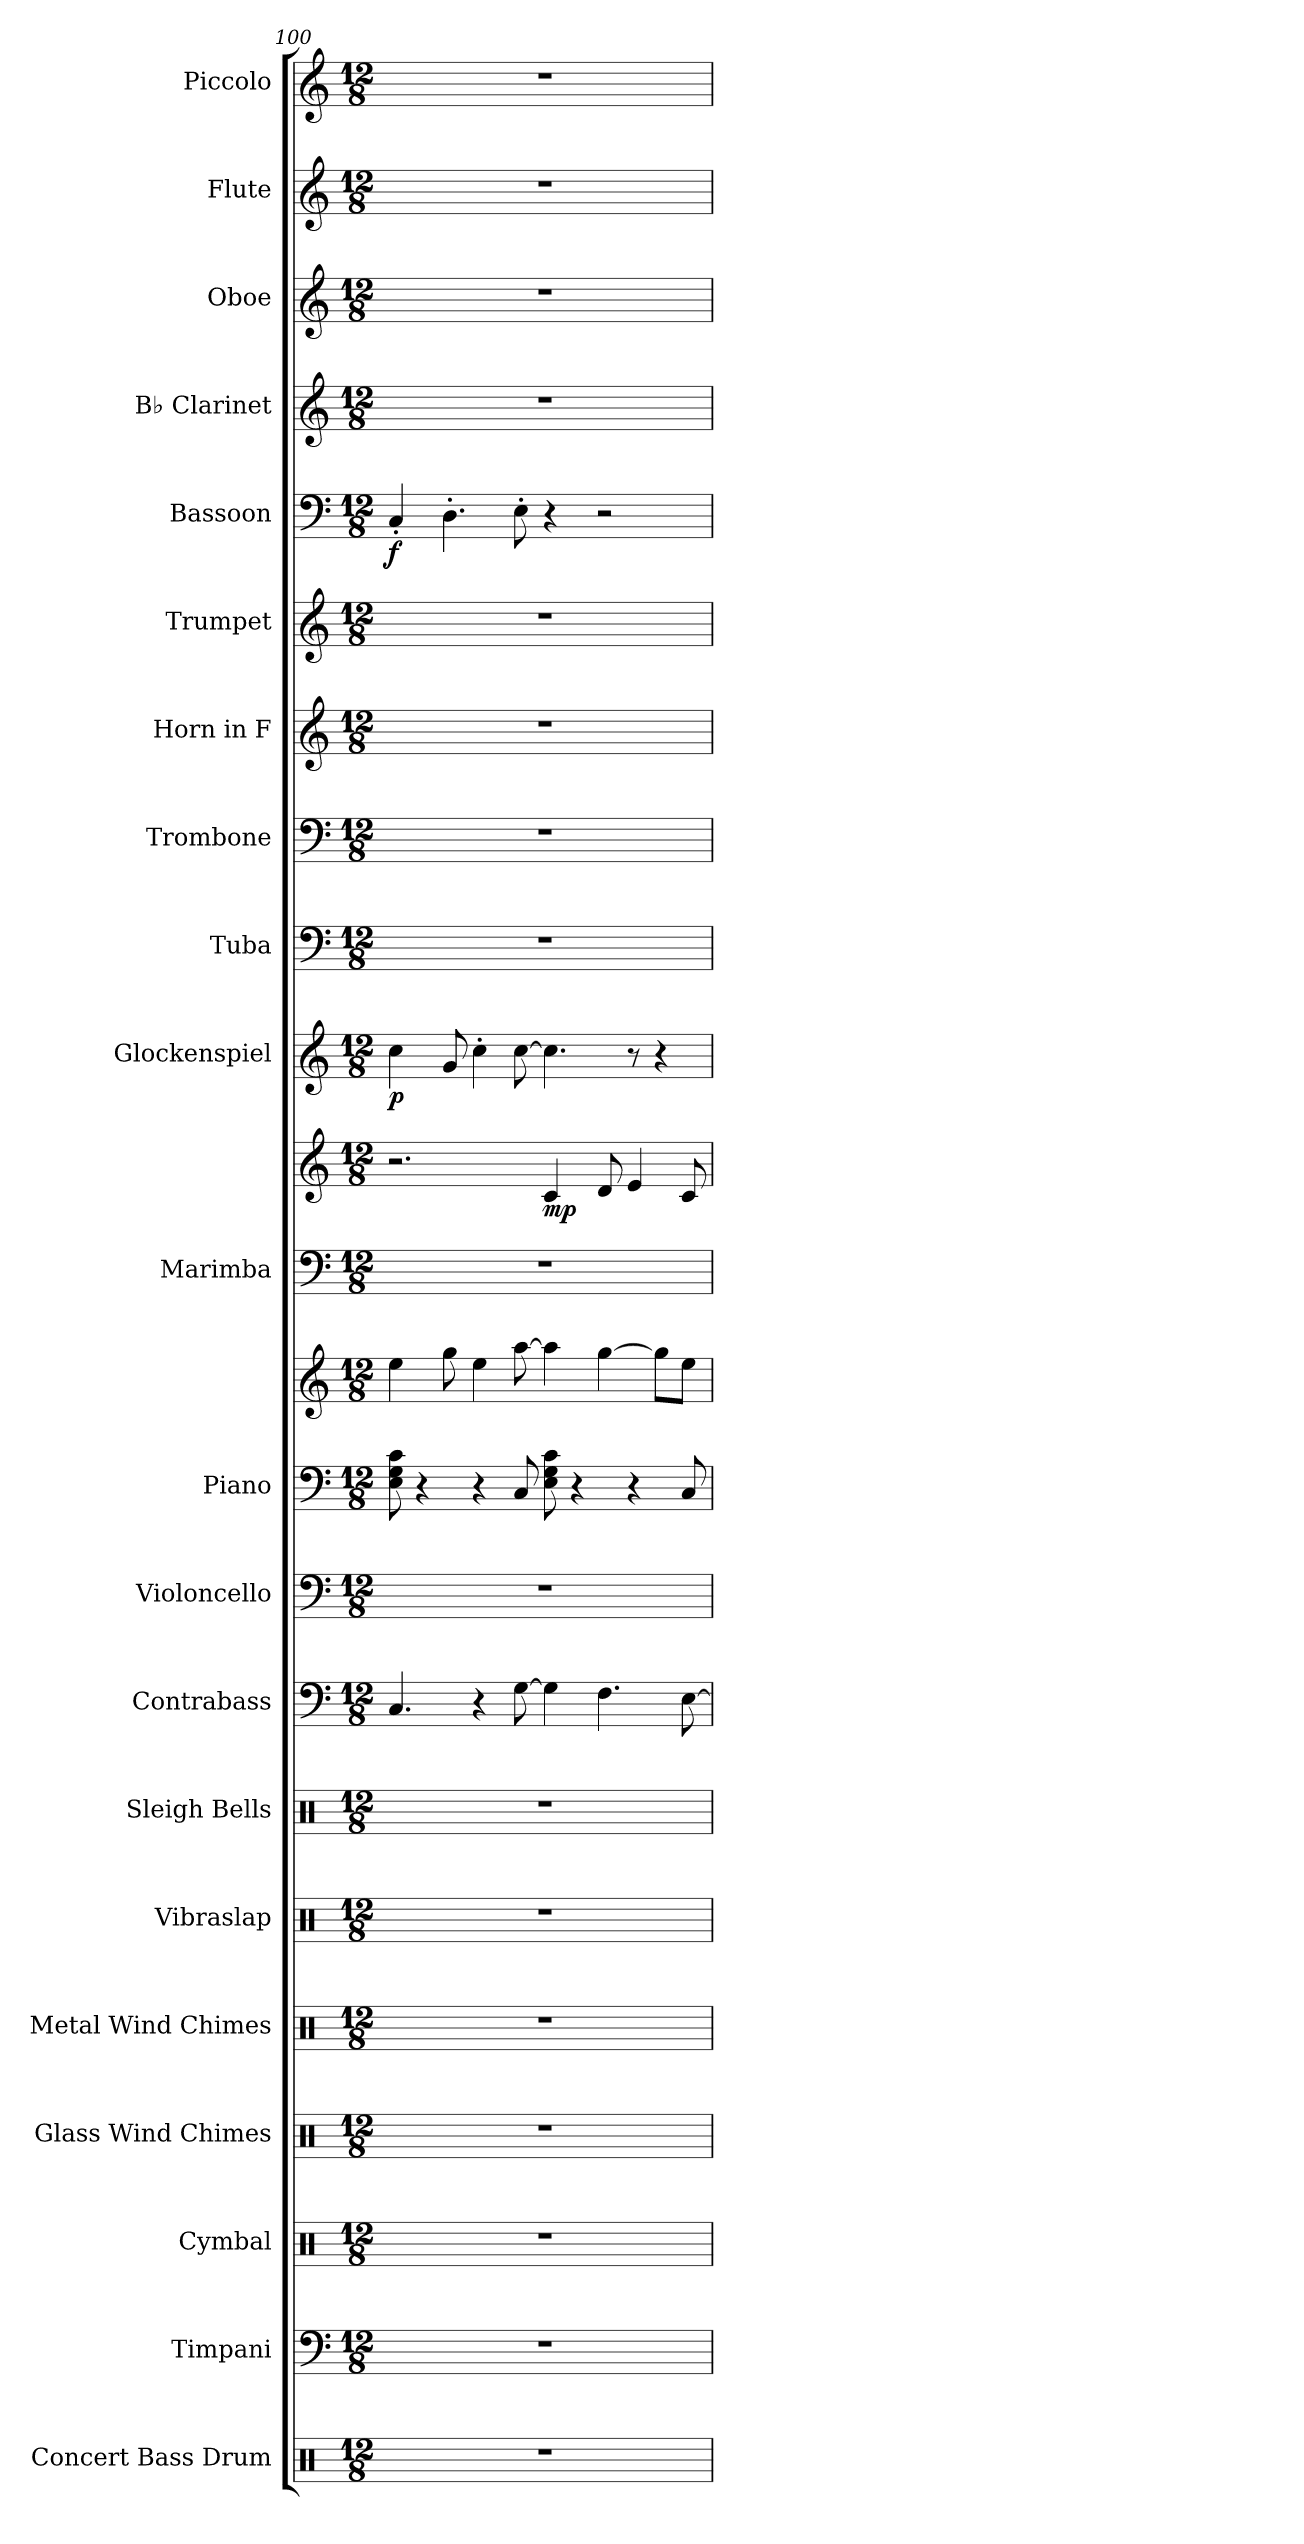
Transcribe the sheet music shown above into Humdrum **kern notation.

**kern	**kern	**kern	**kern	**kern	**kern	**kern	**kern	**kern	**kern	**kern	**kern	**kern	**dynam	**kern	**dynam	**kern	**kern	**kern	**kern	**kern	**dynam	**kern	**kern	**kern	**kern
*part21	*part20	*part19	*part18	*part17	*part16	*part15	*part14	*part13	*part12	*part12	*part11	*part11	*part11	*part10	*part10	*part9	*part8	*part7	*part6	*part5	*part5	*part4	*part3	*part2	*part1
*staff23	*staff22	*staff21	*staff20	*staff19	*staff18	*staff17	*staff16	*staff15	*staff14	*staff13	*staff12	*staff11	*staff11/12	*staff10	*staff10	*staff9	*staff8	*staff7	*staff6	*staff5	*staff5	*staff4	*staff3	*staff2	*staff1
*I"Concert Bass Drum	*I"Timpani	*I"Cymbal	*I"Glass Wind Chimes	*I"Metal Wind Chimes	*I"Vibraslap	*I"Sleigh Bells	*I"Contrabass	*I"Violoncello	*I"Piano	*	*I"Marimba	*	*	*I"Glockenspiel	*	*I"Tuba	*I"Trombone	*I"Horn in F	*I"Trumpet	*I"Bassoon	*	*I"B♭ Clarinet	*I"Oboe	*I"Flute	*I"Piccolo
*I'Con. BD	*I'Timp.	*I'Cym.	*I'Gl. Wn Ch.	*I'Met. Wn Ch.	*I'Vibslp.	*I'Sle. Be.	*I'Cb.	*I'Vc.	*I'Pno.	*	*I'Mrm.	*	*	*I'Glock.	*	*I'Tba.	*I'Tbn.	*	*I'Tpt.	*I'Bsn.	*	*I'B♭ Cl.	*I'Ob.	*I'Fl.	*I'Picc.
*clefX	*clefF4	*clefX	*clefX	*clefX	*clefX	*clefX	*clefF4	*clefF4	*clefF4	*clefG2	*clefF4	*clefG2	*	*clefG2	*	*clefF4	*clefF4	*clefG2	*clefG2	*clefF4	*	*clefG2	*clefG2	*clefG2	*clefG2
*	*	*	*	*	*	*	*ITrd7c12	*	*	*	*	*	*	*ITrd-14c-24	*	*	*	*ITrd4c7	*ITrd1c2	*	*	*ITrd1c2	*	*	*ITrd-7c-12
*k[]	*k[]	*k[]	*k[]	*k[]	*k[]	*k[]	*k[]	*k[]	*k[]	*k[]	*k[]	*k[]	*	*k[]	*	*k[]	*k[]	*k[b-]	*k[b-e-]	*k[]	*	*k[b-e-]	*k[]	*k[]	*k[]
*M12/8	*M12/8	*M12/8	*M12/8	*M12/8	*M12/8	*M12/8	*M12/8	*M12/8	*M12/8	*M12/8	*M12/8	*M12/8	*	*M12/8	*	*M12/8	*M12/8	*M12/8	*M12/8	*M12/8	*	*M12/8	*M12/8	*M12/8	*M12/8
=100	=100	=100	=100	=100	=100	=100	=100	=100	=100	=100	=100	=100	=100	=100	=100	=100	=100	=100	=100	=100	=100	=100	=100	=100	=100
!	!	!	!	!	!	!	!	!	!	!	!	!	!	!	!LO:DY:b	!	!	!	!	!	!LO:DY:b	!	!	!	!
1.r	1.r	1.r	1.r	1.r	1.r	1.r	4.CC/	1.r	8E\ 8G\ 8c\	4ee\	1.r	2.r	.	4cccc\	p	1.r	1.r	1.r	1.r	4C'/	f	1.r	1.r	1.r	1.r
.	.	.	.	.	.	.	.	.	4r	.	.	.	.	.	.	.	.	.	.	.	.	.	.	.	.
.	.	.	.	.	.	.	.	.	.	8gg\	.	.	.	8ggg/	.	.	.	.	.	4.D'\	.	.	.	.	.
.	.	.	.	.	.	.	4r	.	4r	4ee\	.	.	.	4cccc'\	.	.	.	.	.	.	.	.	.	.	.
.	.	.	.	.	.	.	[8GG\	.	8C/	[8aa\	.	.	.	[8cccc\	.	.	.	.	.	8E'\	.	.	.	.	.
!	!	!	!	!	!	!	!	!	!	!	!	!	!LO:DY:b	!	!	!	!	!	!	!	!	!	!	!	!
.	.	.	.	.	.	.	4GG\]	.	8E\ 8G\ 8c\	4aa\]	.	4c/	mp	4.cccc\]	.	.	.	.	.	4r	.	.	.	.	.
.	.	.	.	.	.	.	.	.	4r	.	.	.	.	.	.	.	.	.	.	.	.	.	.	.	.
.	.	.	.	.	.	.	4.FF\	.	.	[4gg\	.	8d/	.	.	.	.	.	.	.	2r	.	.	.	.	.
.	.	.	.	.	.	.	.	.	4r	.	.	4e/	.	8r	.	.	.	.	.	.	.	.	.	.	.
.	.	.	.	.	.	.	.	.	.	8gg\L]	.	.	.	4r	.	.	.	.	.	.	.	.	.	.	.
.	.	.	.	.	.	.	[8EE\	.	8C/	8ee\J	.	8c/	.	.	.	.	.	.	.	.	.	.	.	.	.
=	=	=	=	=	=	=	=	=	=	=	=	=	=	=	=	=	=	=	=	=	=	=	=	=	=
*-	*-	*-	*-	*-	*-	*-	*-	*-	*-	*-	*-	*-	*-	*-	*-	*-	*-	*-	*-	*-	*-	*-	*-	*-	*-
